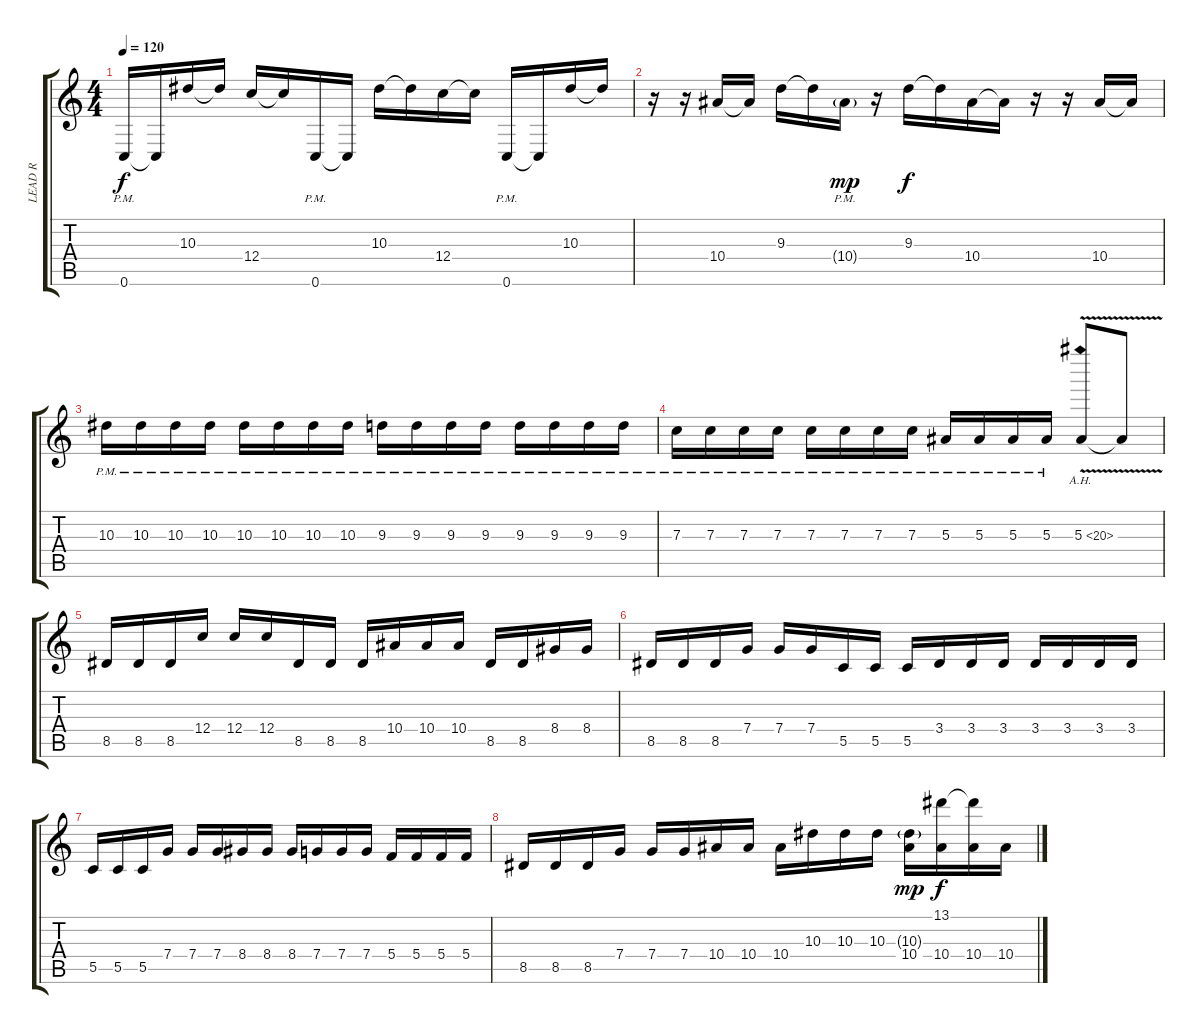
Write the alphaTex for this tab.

\track ("LEAD R" "LEAD R") {instrument overdrivenguitar}
\staff {score tabs}
\tuning (D4 A3 F3 C3 G2 C2) {hide}
\ts (4 4)
\tempo 120
\clef g2
\ks c
0.6{pm}.16{dy f} 0.6{t}.16 10.3.16 10.3{t}.16 12.4.16 12.4{t}.16 0.6{pm}.16 0.6{t}.16 10.3.16 10.3{t}.16 12.4.16 12.4{t}.16 0.6{pm}.16 0.6{t}.16 10.3.16 10.3{t}.16 |
r.16 r.16 10.4.16 10.4{t}.16 9.3.16 9.3{t}.16 10.4{g pm}.16{dy mp} r.16 9.3.16{dy f} 9.3{t}.16 10.4.16 10.4{t}.16 r.16 r.16 10.4.16 10.4{t}.16 |
10.3{pm}.16 10.3{pm}.16 10.3{pm}.16 10.3{pm}.16 10.3{pm}.16 10.3{pm}.16 10.3{pm}.16 10.3{pm}.16 9.3{pm}.16 9.3{pm}.16 9.3{pm}.16 9.3{pm}.16 9.3{pm}.16 9.3{pm}.16 9.3{pm}.16 9.3{pm}.16 |
7.3{pm}.16 7.3{pm}.16 7.3{pm}.16 7.3{pm}.16 7.3{pm}.16 7.3{pm}.16 7.3{pm}.16 7.3{pm}.16 5.3{pm}.16 5.3{pm}.16 5.3{pm}.16 5.3{pm}.16 5.3{ah 15 v}.8 5.3{t}.8 |
8.5.16 8.5.16 8.5.16 12.4.16 12.4.16 12.4.16 8.5.16 8.5.16 8.5.16 10.4.16 10.4.16 10.4.16 8.5.16 8.5.16 8.4.16 8.4.16 |
8.5.16 8.5.16 8.5.16 7.4.16 7.4.16 7.4.16 5.5.16 5.5.16 5.5.16 3.4.16 3.4.16 3.4.16 3.4.16 3.4.16 3.4.16 3.4.16 |
5.5.16 5.5.16 5.5.16 7.4.16 7.4.16 7.4.16 8.4.16 8.4.16 8.4.16 7.4.16 7.4.16 7.4.16 5.4.16 5.4.16 5.4.16 5.4.16 |
8.5.16 8.5.16 8.5.16 7.4.16 7.4.16 7.4.16 10.4.16 10.4.16 10.4.16 10.3.16 10.3.16 10.3.16 (10.3{g} 10.4).16{dy mp} (13.1 10.4).16{dy f} (13.1{t} 10.4).16 10.4.16
